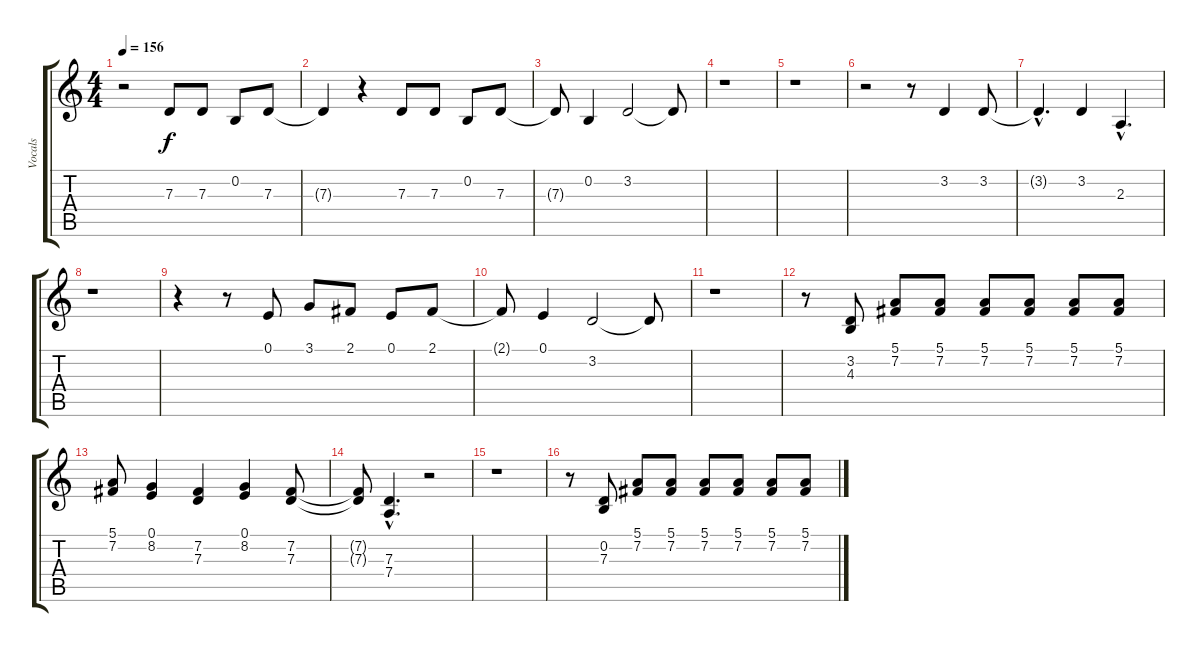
\track ("Vocals" "Vocals") {instrument lead2sawtooth}
\staff {score tabs}
\tuning (E4 B3 G3 D3 A2 E2) {hide}
\ts (4 4)
\tempo 156
\clef g2
\ks c
r.2{dy f} 7.3.8 7.3.8 0.2.8 7.3.8 |
7.3{t}.4 r.4 7.3.8 7.3.8 0.2.8 7.3.8 |
7.3{t}.8 0.2.4 3.2.2 3.2{t}.8 |
r.1 |
r.1 |
r.2 r.8 3.2.4 3.2.8 |
3.2{hac t}.4{d} 3.2.4 2.3{hac}.4{d} |
r.1 |
r.4 r.8 0.1.8 3.1.8 2.1.8 0.1.8 2.1.8 |
2.1{t}.8 0.1.4 3.2.2 3.2{t}.8 |
r.1 |
r.8 (3.2 4.3).8 (5.1 7.2).8 (5.1 7.2).8 (5.1 7.2).8 (5.1 7.2).8 (5.1 7.2).8 (5.1 7.2).8 |
(5.1 7.2).8 (0.1 8.2).4 (7.2 7.3).4 (0.1 8.2).4 (7.2 7.3).8 |
(7.2{t} 7.3{t}).8 (7.3{hac} 7.4{hac}).4{d} r.2 |
r.1 |
r.8 (0.2 7.3).8 (5.1 7.2).8 (5.1 7.2).8 (5.1 7.2).8 (5.1 7.2).8 (5.1 7.2).8 (5.1 7.2).8
